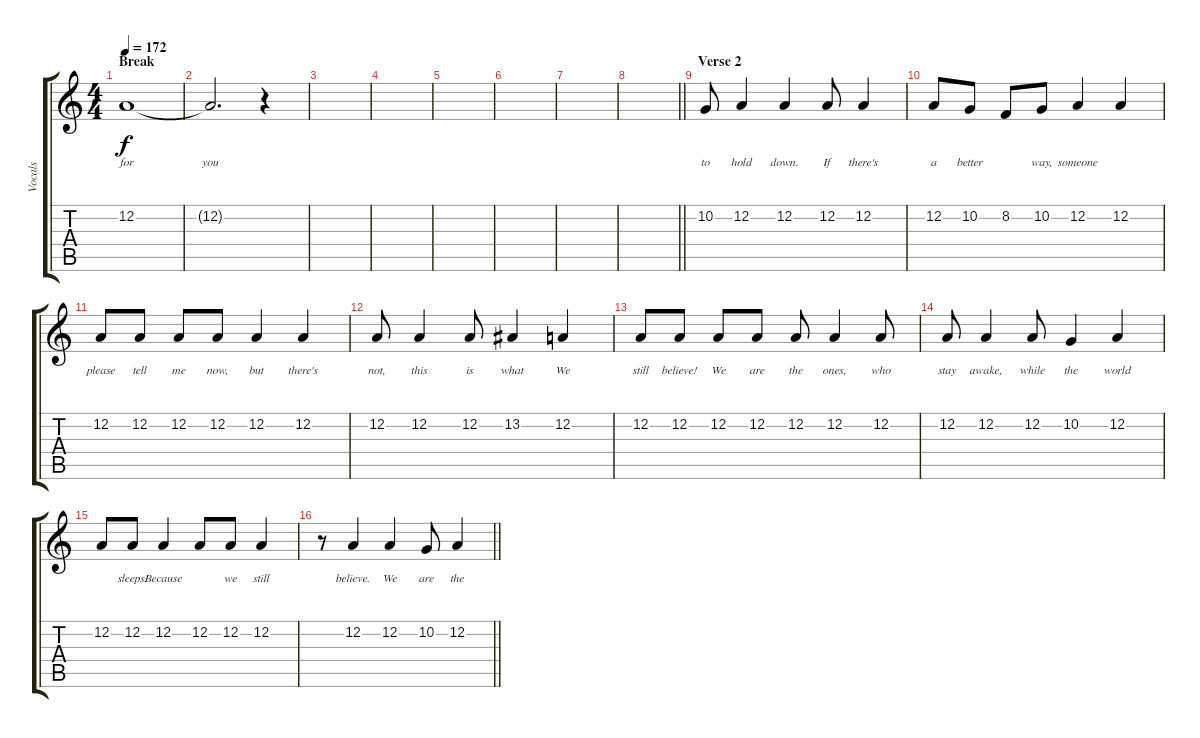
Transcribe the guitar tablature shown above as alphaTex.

\track ("Vocals" "Vocals") {instrument oboe}
\staff {score tabs}
\tuning (D4 A3 F3 C3 G2 D2) {hide}
\ts (4 4)
\section ("" "Break")
\tempo 172
\clef g2
\ks c
12.2{t}.1{lyrics (0 "for") lyrics (1 "") lyrics (2 "") lyrics (3 "") lyrics (4 "") dy f} |
12.2{t}.2{d lyrics (0 "you") lyrics (1 "") lyrics (2 "") lyrics (3 "") lyrics (4 "")} r.4 |
|
|
|
|
|
\barLineRight lightlight
|
\section ("" "Verse 2")
10.2.8{lyrics (0 "to") lyrics (1 "") lyrics (2 "") lyrics (3 "") lyrics (4 "")} 12.2.4{lyrics (0 "hold") lyrics (1 "") lyrics (2 "") lyrics (3 "") lyrics (4 "")} 12.2.4{lyrics (0 "down.") lyrics (1 "") lyrics (2 "") lyrics (3 "") lyrics (4 "")} 12.2.8{lyrics (0 "If") lyrics (1 "") lyrics (2 "") lyrics (3 "") lyrics (4 "")} 12.2.4{lyrics (0 "there's") lyrics (1 "") lyrics (2 "") lyrics (3 "") lyrics (4 "")} |
12.2.8{lyrics (0 "a") lyrics (1 "") lyrics (2 "") lyrics (3 "") lyrics (4 "")} 10.2.8{lyrics (0 "better") lyrics (1 "") lyrics (2 "") lyrics (3 "") lyrics (4 "")} 8.2.8{lyrics (0 "") lyrics (1 "") lyrics (2 "") lyrics (3 "") lyrics (4 "")} 10.2.8{lyrics (0 "way,") lyrics (1 "") lyrics (2 "") lyrics (3 "") lyrics (4 "")} 12.2.4{lyrics (0 "someone") lyrics (1 "") lyrics (2 "") lyrics (3 "") lyrics (4 "")} 12.2.4{lyrics (0 "") lyrics (1 "") lyrics (2 "") lyrics (3 "") lyrics (4 "")} |
12.2.8{lyrics (0 "please") lyrics (1 "") lyrics (2 "") lyrics (3 "") lyrics (4 "")} 12.2.8{lyrics (0 "tell") lyrics (1 "") lyrics (2 "") lyrics (3 "") lyrics (4 "")} 12.2.8{lyrics (0 "me") lyrics (1 "") lyrics (2 "") lyrics (3 "") lyrics (4 "")} 12.2.8{lyrics (0 "now,") lyrics (1 "") lyrics (2 "") lyrics (3 "") lyrics (4 "")} 12.2.4{lyrics (0 "but") lyrics (1 "") lyrics (2 "") lyrics (3 "") lyrics (4 "")} 12.2.4{lyrics (0 "there's") lyrics (1 "") lyrics (2 "") lyrics (3 "") lyrics (4 "")} |
12.2.8{lyrics (0 "not,") lyrics (1 "") lyrics (2 "") lyrics (3 "") lyrics (4 "")} 12.2.4{lyrics (0 "this") lyrics (1 "") lyrics (2 "") lyrics (3 "") lyrics (4 "")} 12.2.8{lyrics (0 "is") lyrics (1 "") lyrics (2 "") lyrics (3 "") lyrics (4 "")} 13.2.4{lyrics (0 "what") lyrics (1 "") lyrics (2 "") lyrics (3 "") lyrics (4 "")} 12.2.4{lyrics (0 "We") lyrics (1 "") lyrics (2 "") lyrics (3 "") lyrics (4 "")} |
12.2.8{lyrics (0 "still") lyrics (1 "") lyrics (2 "") lyrics (3 "") lyrics (4 "")} 12.2.8{lyrics (0 "believe!") lyrics (1 "") lyrics (2 "") lyrics (3 "") lyrics (4 "")} 12.2.8{lyrics (0 "We") lyrics (1 "") lyrics (2 "") lyrics (3 "") lyrics (4 "")} 12.2.8{lyrics (0 "are") lyrics (1 "") lyrics (2 "") lyrics (3 "") lyrics (4 "")} 12.2.8{lyrics (0 "the") lyrics (1 "") lyrics (2 "") lyrics (3 "") lyrics (4 "")} 12.2.4{lyrics (0 "ones,") lyrics (1 "") lyrics (2 "") lyrics (3 "") lyrics (4 "")} 12.2.8{lyrics (0 "who") lyrics (1 "") lyrics (2 "") lyrics (3 "") lyrics (4 "")} |
12.2.8{lyrics (0 "stay") lyrics (1 "") lyrics (2 "") lyrics (3 "") lyrics (4 "")} 12.2.4{lyrics (0 "awake,") lyrics (1 "") lyrics (2 "") lyrics (3 "") lyrics (4 "")} 12.2.8{lyrics (0 "while") lyrics (1 "") lyrics (2 "") lyrics (3 "") lyrics (4 "")} 10.2.4{lyrics (0 "the") lyrics (1 "") lyrics (2 "") lyrics (3 "") lyrics (4 "")} 12.2.4{lyrics (0 "world") lyrics (1 "") lyrics (2 "") lyrics (3 "") lyrics (4 "")} |
12.2.8{lyrics (0 "") lyrics (1 "") lyrics (2 "") lyrics (3 "") lyrics (4 "")} 12.2.8{lyrics (0 "sleeps.") lyrics (1 "") lyrics (2 "") lyrics (3 "") lyrics (4 "")} 12.2.4{lyrics (0 "Because") lyrics (1 "") lyrics (2 "") lyrics (3 "") lyrics (4 "")} 12.2.8{lyrics (0 "") lyrics (1 "") lyrics (2 "") lyrics (3 "") lyrics (4 "")} 12.2.8{lyrics (0 "we") lyrics (1 "") lyrics (2 "") lyrics (3 "") lyrics (4 "")} 12.2.4{lyrics (0 "still") lyrics (1 "") lyrics (2 "") lyrics (3 "") lyrics (4 "")} |
\barLineRight lightlight
r.8 12.2.4{lyrics (0 "believe.") lyrics (1 "") lyrics (2 "") lyrics (3 "") lyrics (4 "")} 12.2.4{lyrics (0 "We") lyrics (1 "") lyrics (2 "") lyrics (3 "") lyrics (4 "")} 10.2.8{lyrics (0 "are") lyrics (1 "") lyrics (2 "") lyrics (3 "") lyrics (4 "")} 12.2.4{lyrics (0 "the") lyrics (1 "") lyrics (2 "") lyrics (3 "") lyrics (4 "")}
